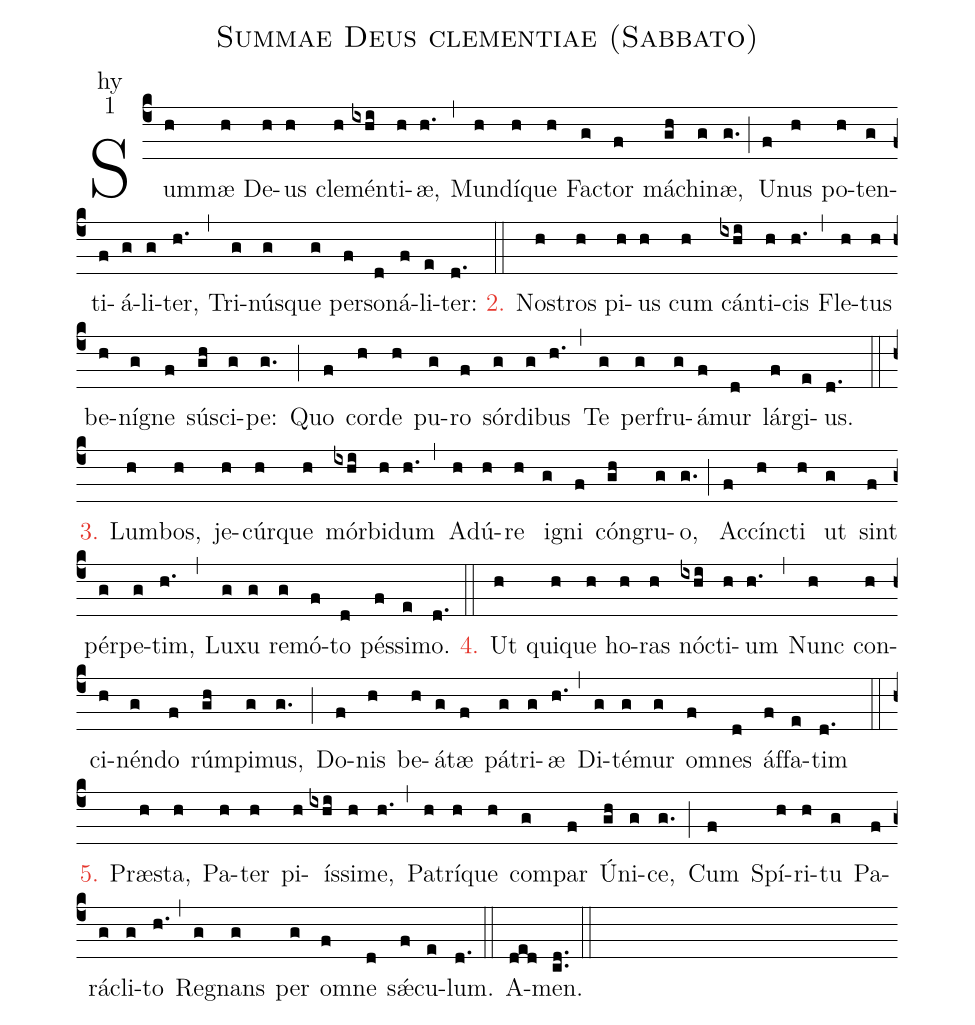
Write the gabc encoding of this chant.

name:Summae Deus clementiae (Sabbato);
office-part:hy;
mode:1;
%%
(c4) Sum(h)mæ(h) De(h)us(h) cle(h)mén(ixhi)ti(h)æ,(h.) (,)
Mun(h)dí(h)que(h) Fa(g)ctor(f) má(gh)chi(g)næ,(g.) (;)
U(f)nus(h) po(h)ten(g)ti(f)á(g)li(g)ter,(h.) (,)
Tri(g)nús(g)que(g) per(f)so(d)ná(f)li(e)ter:(d.) (::)

<c>2.</c> No(h)stros(h) pi(h)us(h) cum(h) cán(ixhi)ti(h)cis(h.) (,)
Fle(h)tus(h) be(h)ní(g)gne(f) sú(gh)sci(g)pe:(g.) (;)
Quo(f) cor(h)de(h) pu(g)ro(f) sór(g)di(g)bus(h.) (,)
Te(g) per(g)fru(g)á(f)mur(d) lár(f)gi(e)us.(d.) (::)

<c>3.</c> Lum(h)bos,(h) je(h)cúr(h)que(h) mór(ixhi)bi(h)dum(h.) (,)
A(h)dú(h)re(h) i(g)gni(f) cón(gh)gru(g)o,(g.) (;)
Ac(f)cín(h)cti(h) ut(g) sint(f) pér(g)pe(g)tim,(h.) (,)
Lu(g)xu(g) re(g)mó(f)to(d) pés(f)si(e)mo.(d.) (::)

<c>4.</c> Ut(h) qui(h)que(h) ho(h)ras(h) nó(ixhi)cti(h)um(h.) (,)
Nunc(h) con(h)ci(h)nén(g)do(f) rúm(gh)pi(g)mus,(g.) (;)
Do(f)nis(h) be(h)á(g)tæ(f) pá(g)tri(g)æ(h.) (,)
Di(g)té(g)mur(g) om(f)nes(d) áf(f)fa(e)tim(d.) (::)

<c>5.</c> Præ(h)sta,(h) Pa(h)ter(h) pi(h)ís(ixhi)si(h)me,(h.) (,)
Pa(h)trí(h)que(h) com(g)par(f) Ú(gh)ni(g)ce,(g.) (;)
Cum(f) Spí(h)ri(h)tu(g) Pa(f)rá(g)cli(g)to(h.) (,)
Re(g)gnans(g) per(g) om(f)ne(d) sǽ(f)cu(e)lum.(d.) (::)

A(ded)men.(cd..) (::)
